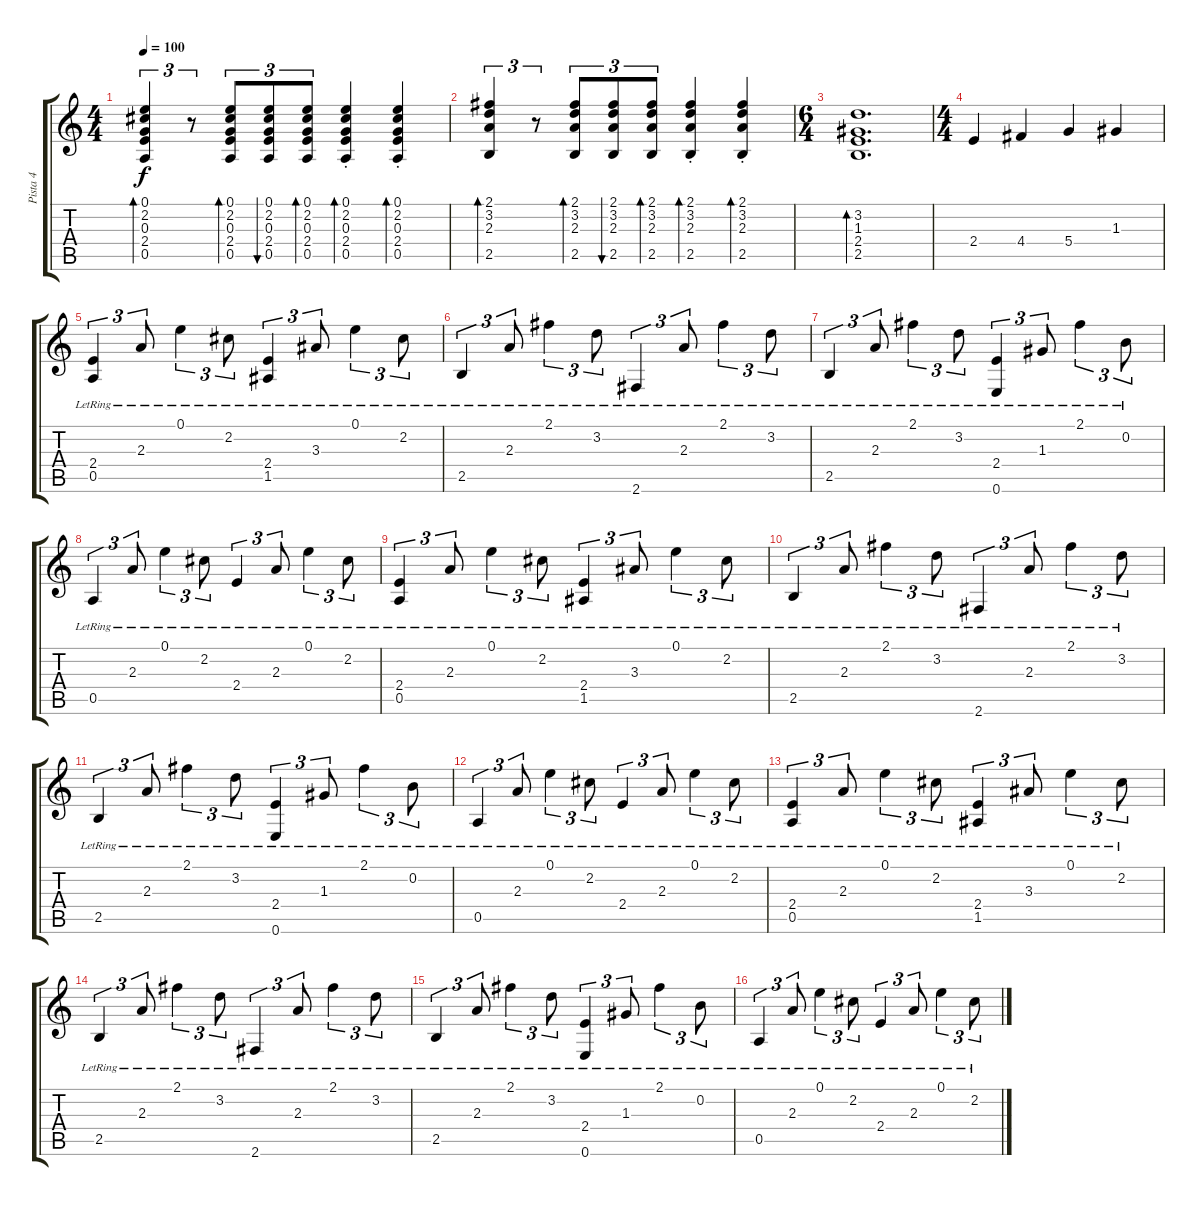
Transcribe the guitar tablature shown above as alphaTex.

\track ("Pista 4" "Pista 4") {instrument acousticguitarsteel}
\staff {score tabs}
\tuning (E4 B3 G3 D3 A2 E2) {hide}
\ts (4 4)
\tempo 100
\clef g2
\ks c
(0.1 2.2 0.3 2.4 0.5).4{tu (3 2) bd 30 dy f} r.8{tu (3 2)} (0.1 2.2 0.3 2.4 0.5).8{tu (3 2) bd 30} (0.1 2.2 0.3 2.4 0.5).8{tu (3 2) bu 30} (0.1 2.2 0.3 2.4 0.5).8{tu (3 2) bd 30} (0.1{st} 2.2{st} 0.3{st} 2.4{st} 0.5{st}).4{bd 30} (0.1{st} 2.2{st} 0.3{st} 2.4{st} 0.5{st}).4{bd 30} |
(2.1 3.2 2.3 2.5).4{tu (3 2) bd 30} r.8{tu (3 2)} (2.1 3.2 2.3 2.5).8{tu (3 2) bd 30} (2.1 3.2 2.3 2.5).8{tu (3 2) bu 30} (2.1 3.2 2.3 2.5).8{tu (3 2) bd 30} (2.1{st} 3.2{st} 2.3{st} 2.5{st}).4{bd 30} (2.1{st} 3.2{st} 2.3{st} 2.5{st}).4{bd 30} |
\ts (6 4)
(3.2 1.3 2.4 2.5).1{d bd 120} |
\ts (4 4)
2.4.4 4.4.4 5.4.4 1.3.4 |
(2.4{lr} 0.5{lr}).4{tu (3 2)} 2.3{lr}.8{tu (3 2)} 0.1{lr}.4{tu (3 2)} 2.2{lr}.8{tu (3 2)} (2.4{lr} 1.5{lr}).4{tu (3 2)} 3.3{lr}.8{tu (3 2)} 0.1{lr}.4{tu (3 2)} 2.2{lr}.8{tu (3 2)} |
2.5{lr}.4{tu (3 2)} 2.3{lr}.8{tu (3 2)} 2.1{lr}.4{tu (3 2)} 3.2{lr}.8{tu (3 2)} 2.6{lr}.4{tu (3 2)} 2.3{lr}.8{tu (3 2)} 2.1{lr}.4{tu (3 2)} 3.2{lr}.8{tu (3 2)} |
2.5{lr}.4{tu (3 2)} 2.3{lr}.8{tu (3 2)} 2.1{lr}.4{tu (3 2)} 3.2{lr}.8{tu (3 2)} (2.4{lr} 0.6{lr}).4{tu (3 2)} 1.3{lr}.8{tu (3 2)} 2.1{lr}.4{tu (3 2)} 0.2{lr}.8{tu (3 2)} |
0.5{lr}.4{tu (3 2)} 2.3{lr}.8{tu (3 2)} 0.1{lr}.4{tu (3 2)} 2.2{lr}.8{tu (3 2)} 2.4{lr}.4{tu (3 2)} 2.3{lr}.8{tu (3 2)} 0.1{lr}.4{tu (3 2)} 2.2{lr}.8{tu (3 2)} |
(2.4{lr} 0.5{lr}).4{tu (3 2)} 2.3{lr}.8{tu (3 2)} 0.1{lr}.4{tu (3 2)} 2.2{lr}.8{tu (3 2)} (2.4{lr} 1.5{lr}).4{tu (3 2)} 3.3{lr}.8{tu (3 2)} 0.1{lr}.4{tu (3 2)} 2.2{lr}.8{tu (3 2)} |
2.5{lr}.4{tu (3 2)} 2.3{lr}.8{tu (3 2)} 2.1{lr}.4{tu (3 2)} 3.2{lr}.8{tu (3 2)} 2.6{lr}.4{tu (3 2)} 2.3{lr}.8{tu (3 2)} 2.1{lr}.4{tu (3 2)} 3.2{lr}.8{tu (3 2)} |
2.5{lr}.4{tu (3 2)} 2.3{lr}.8{tu (3 2)} 2.1{lr}.4{tu (3 2)} 3.2{lr}.8{tu (3 2)} (2.4{lr} 0.6{lr}).4{tu (3 2)} 1.3{lr}.8{tu (3 2)} 2.1{lr}.4{tu (3 2)} 0.2{lr}.8{tu (3 2)} |
0.5{lr}.4{tu (3 2)} 2.3{lr}.8{tu (3 2)} 0.1{lr}.4{tu (3 2)} 2.2{lr}.8{tu (3 2)} 2.4{lr}.4{tu (3 2)} 2.3{lr}.8{tu (3 2)} 0.1{lr}.4{tu (3 2)} 2.2{lr}.8{tu (3 2)} |
(2.4{lr} 0.5{lr}).4{tu (3 2)} 2.3{lr}.8{tu (3 2)} 0.1{lr}.4{tu (3 2)} 2.2{lr}.8{tu (3 2)} (2.4{lr} 1.5{lr}).4{tu (3 2)} 3.3{lr}.8{tu (3 2)} 0.1{lr}.4{tu (3 2)} 2.2{lr}.8{tu (3 2)} |
2.5{lr}.4{tu (3 2)} 2.3{lr}.8{tu (3 2)} 2.1{lr}.4{tu (3 2)} 3.2{lr}.8{tu (3 2)} 2.6{lr}.4{tu (3 2)} 2.3{lr}.8{tu (3 2)} 2.1{lr}.4{tu (3 2)} 3.2{lr}.8{tu (3 2)} |
2.5{lr}.4{tu (3 2)} 2.3{lr}.8{tu (3 2)} 2.1{lr}.4{tu (3 2)} 3.2{lr}.8{tu (3 2)} (2.4{lr} 0.6{lr}).4{tu (3 2)} 1.3{lr}.8{tu (3 2)} 2.1{lr}.4{tu (3 2)} 0.2{lr}.8{tu (3 2)} |
0.5{lr}.4{tu (3 2)} 2.3{lr}.8{tu (3 2)} 0.1{lr}.4{tu (3 2)} 2.2{lr}.8{tu (3 2)} 2.4{lr}.4{tu (3 2)} 2.3{lr}.8{tu (3 2)} 0.1{lr}.4{tu (3 2)} 2.2{lr}.8{tu (3 2)}
